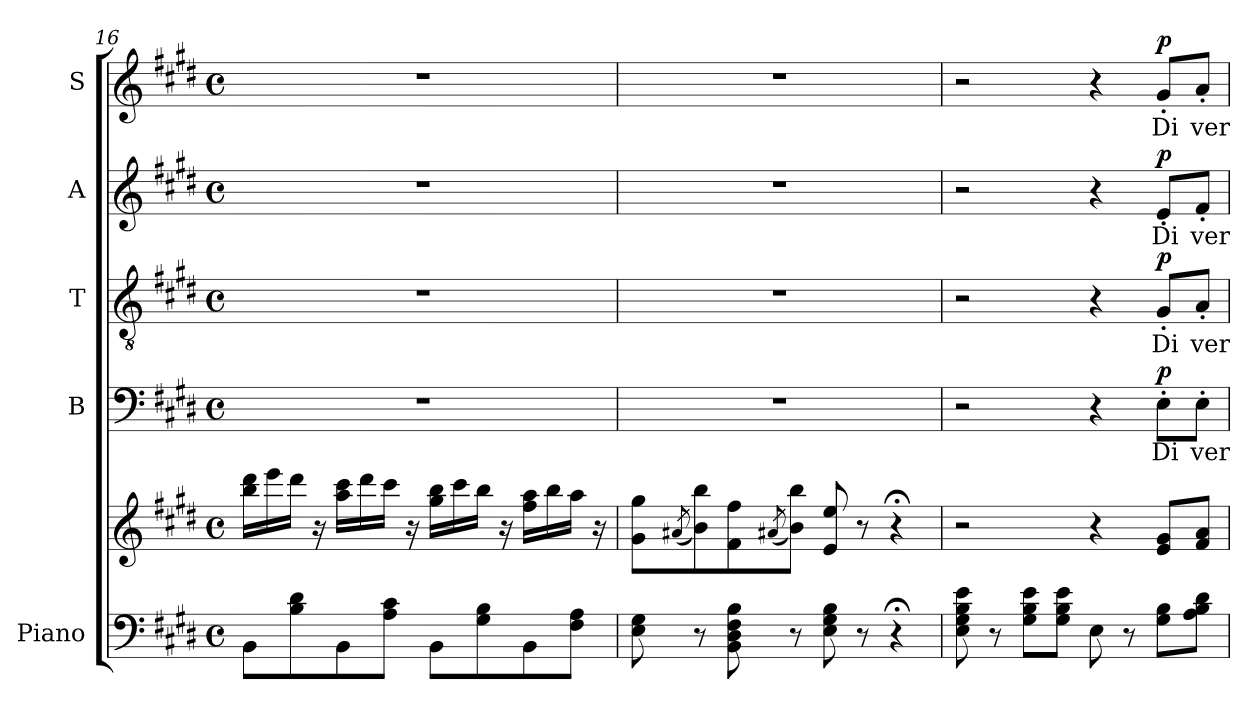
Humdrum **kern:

**kern	**kern	**kern	**text	**dynam	**kern	**text	**dynam	**kern	**text	**dynam	**kern	**text	**dynam
*part5	*part5	*part4	*part4	*part4	*part3	*part3	*part3	*part2	*part2	*part2	*part1	*part1	*part1
*staff6	*staff5	*staff4	*staff4	*staff4	*staff3	*staff3	*staff3	*staff2	*staff2	*staff2	*staff1	*staff1	*staff1
*I"Piano	*	*I"B	*	*	*I"T	*	*	*I"A	*	*	*I"S	*	*
*I'Pno	*	*I'B	*	*	*I'T	*	*	*I'A	*	*	*I'S	*	*
!!LO:PB:g=z
*clefF4	*clefG2	*clefF4	*	*	*clefGv2	*	*	*clefG2	*	*	*clefG2	*	*
*k[f#c#g#d#]	*k[f#c#g#d#]	*k[f#c#g#d#]	*	*	*k[f#c#g#d#]	*	*	*k[f#c#g#d#]	*	*	*k[f#c#g#d#]	*	*
*M4/4	*M4/4	*M4/4	*	*	*M4/4	*	*	*M4/4	*	*	*M4/4	*	*
*met(c)	*met(c)	*met(c)	*	*	*met(c)	*	*	*met(c)	*	*	*met(c)	*	*
=16	=16	=16	=16	=16	=16	=16	=16	=16	=16	=16	=16	=16	=16
8BB\L	16bb\ 16ddd#\LL	1r	.	.	1r	.	.	1r	.	.	1r	.	.
.	16eee\	.	.	.	.	.	.	.	.	.	.	.	.
8B\ 8d#\	16ddd#\JJ	.	.	.	.	.	.	.	.	.	.	.	.
.	16r	.	.	.	.	.	.	.	.	.	.	.	.
8BB\	16aa\ 16ccc#\LL	.	.	.	.	.	.	.	.	.	.	.	.
.	16ddd#\	.	.	.	.	.	.	.	.	.	.	.	.
8A\ 8c#\J	16ccc#\JJ	.	.	.	.	.	.	.	.	.	.	.	.
.	16r	.	.	.	.	.	.	.	.	.	.	.	.
8BB\L	16gg#\ 16bb\LL	.	.	.	.	.	.	.	.	.	.	.	.
.	16ccc#\	.	.	.	.	.	.	.	.	.	.	.	.
8G#\ 8B\	16bb\JJ	.	.	.	.	.	.	.	.	.	.	.	.
.	16r	.	.	.	.	.	.	.	.	.	.	.	.
8BB\	16ff#\ 16aa\LL	.	.	.	.	.	.	.	.	.	.	.	.
.	16bb\	.	.	.	.	.	.	.	.	.	.	.	.
8F#\ 8A\J	16aa\JJ	.	.	.	.	.	.	.	.	.	.	.	.
.	16r	.	.	.	.	.	.	.	.	.	.	.	.
=17	=17	=17	=17	=17	=17	=17	=17	=17	=17	=17	=17	=17	=17
8E\ 8G#\	8g#\ 8gg#\L	1r	.	.	1r	.	.	1r	.	.	1r	.	.
.	(8qa#X/	.	.	.	.	.	.	.	.	.	.	.	.
8r	8b\ 8bb\)	.	.	.	.	.	.	.	.	.	.	.	.
8BB\ 8D#\ 8F#\ 8B\	8f#\ 8ff#\	.	.	.	.	.	.	.	.	.	.	.	.
.	(8qa#X/	.	.	.	.	.	.	.	.	.	.	.	.
8r	8b\ 8bb\J)	.	.	.	.	.	.	.	.	.	.	.	.
8E\ 8G#\ 8B\	8e/ 8ee/	.	.	.	.	.	.	.	.	.	.	.	.
8r	8r	.	.	.	.	.	.	.	.	.	.	.	.
4r;<	4r;<	.	.	.	.	.	.	.	.	.	.	.	.
=18	=18	=18	=18	=18	=18	=18	=18	=18	=18	=18	=18	=18	=18
8E\ 8G#\ 8B\ 8e\	2r	2r	.	.	2r	.	.	2r	.	.	2r	.	.
8r	.	.	.	.	.	.	.	.	.	.	.	.	.
8G#\ 8B\ 8e\L	.	.	.	.	.	.	.	.	.	.	.	.	.
8G#\ 8B\ 8e\J	.	.	.	.	.	.	.	.	.	.	.	.	.
8E\	4r	4r	.	.	4r	.	.	4r	.	.	4r	.	.
8r	.	.	.	.	.	.	.	.	.	.	.	.	.
!	!	!	!	!LO:DY:a	!	!	!LO:DY:a	!	!	!LO:DY:a	!	!	!LO:DY:a
8G#\ 8B\L	8e/ 8g#/L	8E'\L	Di	p	8G#'/L	Di	p	8e'/L	Di	p	8g#'/L	Di	p
8A\ 8B\ 8d#\J	8f#/ 8a/J	8E'\J	ver-	.	8A'/J	ver-	.	8f#'/J	ver-	.	8a'/J	ver-	.
=	=	=	=	=	=	=	=	=	=	=	=	=	=
*-	*-	*-	*-	*-	*-	*-	*-	*-	*-	*-	*-	*-	*-
